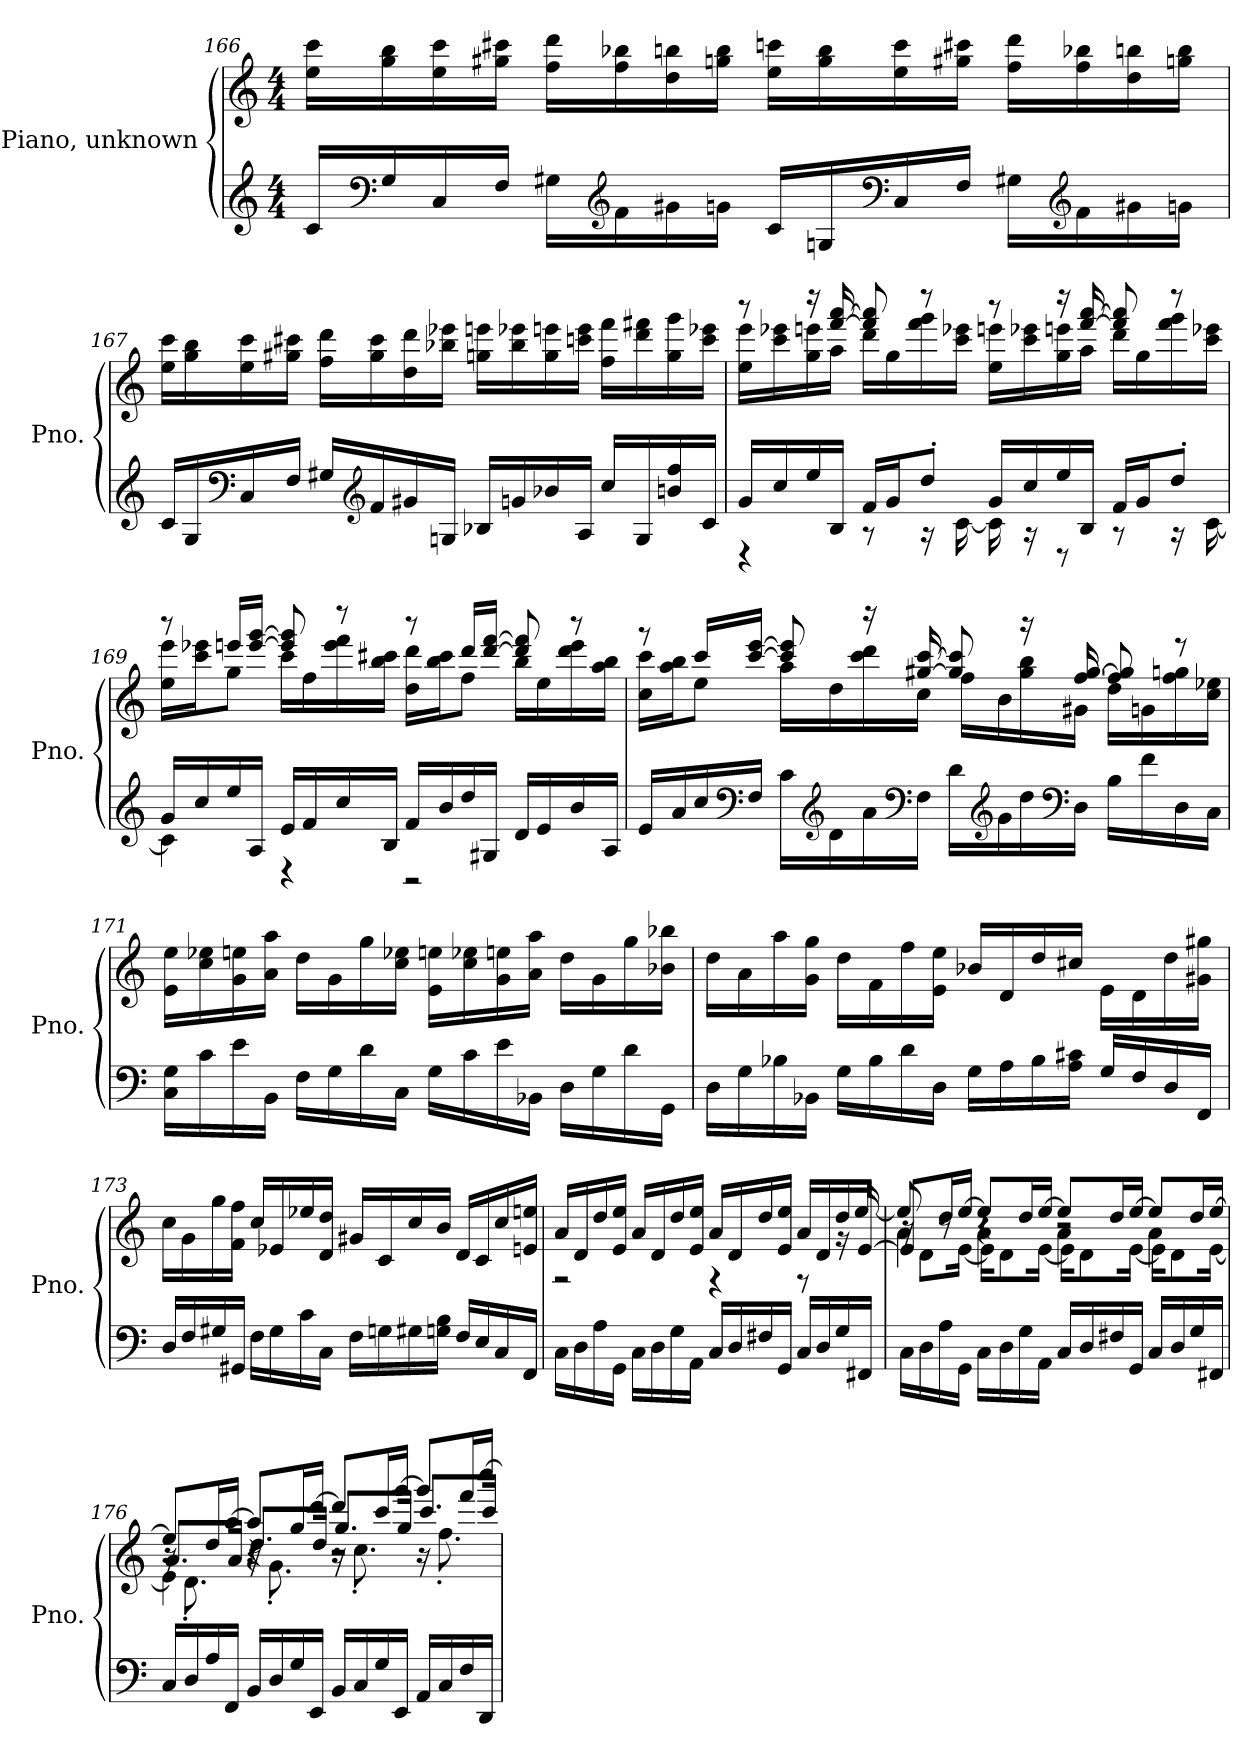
**kern	**kern
*part1	*part1
*staff2	*staff1
*I"Piano, unknown	*
*I'Pno.	*
!!LO:LB:g=z
*clefG2	*clefG2
*k[]	*k[]
*M4/4	*M4/4
=166	=166
16c/LL	16ee\ 16ccc\LL
*clefF4	*
16G/	16gg\ 16bb\
16C/	16ee\ 16ccc\
16F/JJ	16gg#X\ 16ccc#X\JJ
16G#X\LL	16ff\ 16ddd\LL
*clefG2	*
16f\	16ff\ 16bb-X\
16g#X\	16dd\ 16bbn\
16gn\JJ	16ggn\ 16bb\JJ
16c/LL	16ee\ 16cccn\LL
16Gn/	16gg\ 16bb\
*clefF4	*
16C/	16ee\ 16ccc\
16F/JJ	16gg#X\ 16ccc#X\JJ
16G#X\LL	16ff\ 16ddd\LL
*clefG2	*
16f\	16ff\ 16bb-X\
16g#X\	16dd\ 16bbn\
16gn\JJ	16ggn\ 16bb\JJ
!!LO:PB:g=z
=167	=167
16c/LL	16ee\ 16ccc\LL
16G/	16gg\ 16bb\
*clefF4	*
16C/	16ee\ 16ccc\
16F/JJ	16gg#X\ 16ccc#X\JJ
16G#X/LL	16ff\ 16ddd\LL
*clefG2	*
16f/	16gg#\ 16ccc#\
16g#X/	16dd\ 16ddd\
16Gn/JJ	16bb-X\ 16eee-X\JJ
16B-X/LL	16ggn\ 16eeen\LL
16gn/	16bb-\ 16eee-X\
16b-X/	16gg\ 16eeen\
16A/JJ	16cccn\ 16eee\JJ
16cc/LL	16ff\ 16fff\LL
16G/	16ddd\ 16fff#X\
16bn/ 16ff/	16gg\ 16ggg\
16c/JJ	16ccc\ 16eee-X\JJ
!!LO:LB:g=z
=168	=168
*^	*^
16g/LL	4r	8r	16ee\ 16eee\LL
16cc/	.	.	16ccc\ 16eee-X\
16ee/	.	16r	16gg\ 16eeen\
16B/JJ	.	[16fff/ [16aaa/	16aa\JJ
16f/LL	8r	8fff/] 8aaa/]	16ddd\LL
16g/J	.	.	16gg\
8dd'/J	16r	8r	16fff\ 16ggg\
.	[16c\	.	16ccc\ 16eee-X\JJ
16g/LL	16c\]	8r	16ee\ 16eeen\LL
16cc/	16r	.	16ccc\ 16eee-X\
16ee/	8r	16r	16gg\ 16eeen\
16B/JJ	.	[16fff/ [16aaa/	16aa\JJ
16f/LL	8r	8fff/] 8aaa/]	16ddd\LL
16g/J	.	.	16gg\
8dd'/J	16r	8r	16fff\ 16ggg\
.	[16c\	.	16ccc\ 16eee-X\JJ
!!LO:LB:g=z	!!
=169	=169	=169	=169
16g/LL	4c\]	8r	16ee\ 16eee\LL
16cc/	.	.	16ccc\ 16eee-X\J
16ee/	.	16eeen/LL	8gg\J
16A/JJ	.	[16eee/ [16ggg/JJ	.
16e/LL	4r	8eee/] 8ggg/]	16ccc\LL
16f/	.	.	16ff\
16cc/	.	8r	16eee\ 16fff\
16B/JJ	.	.	16bb\ 16ccc#X\JJ
16f/LL	2r	8r	16dd\ 16ddd\LL
16b/	.	.	16bb\ 16ccc#\J
16dd/	.	16ddd/LL	8ff\J
16G#X/JJ	.	[16ddd/ [16fff/JJ	.
16d/LL	.	8ddd/] 8fff/]	16bb\LL
16e/	.	.	16ee\
16b/	.	8r	16ddd\ 16eee\
16A/JJ	.	.	16aa\ 16bb\JJ
*v	*v	*	*
!!LO:LB:g=z	!!
=170	=170	=170
16e/LL	8r	16cc\ 16ccc\LL
16a/	.	16aa\ 16bb\J
16cc/	16ccc/LL	8ee\J
*clefF4	*	*
16F/JJ	[16ccc/ [16eee/JJ	.
16c\LL	8ccc/] 8eee/]	16aa\LL
*clefG2	*	*
16d\	.	16dd\
16a\	16r	16ccc\ 16ddd\
*clefF4	*	*
16F\JJ	[16gg#X/ [16ccc/	16cc\JJ
16d\LL	8gg#/] 8ccc/]	16ff\LL
*clefG2	*	*
16g\	.	16b\
16dd\	16r	16gg#\ 16bb\
*clefF4	*	*
16D\JJ	[16ff/ [16gg#/	16g#X\JJ
16B\LL	8ff/] 8gg#/]	16dd\LL
16f\	.	16gn\
16D\	8r	16ff\ 16ggn\
16C\JJ	.	16cc\ 16ee-X\JJ
*	*v	*v
!!LO:LB:g=z
=171	=171
16C\ 16G\LL	16e\ 16ee\LL
16c\	16cc\ 16ee-X\
16e\	16g\ 16een\
16BB\JJ	16a\ 16aa\JJ
16F\LL	16dd\LL
16G\	16g\
16d\	16gg\
16C\JJ	16cc\ 16ee-X\JJ
16G\LL	16e\ 16een\LL
16c\	16cc\ 16ee-X\
16e\	16g\ 16een\
16BB-X\JJ	16a\ 16aa\JJ
16D\LL	16dd\LL
16G\	16g\
16d\	16gg\
16GG\JJ	16b-X\ 16bb-X\JJ
=172	=172
16D\LL	16dd\LL
16G\	16a\
16B-X\	16aa\
16BB-X\JJ	16g\ 16gg\JJ
16G\LL	16dd\LL
16B-\	16f\
16d\	16ff\
16D\JJ	16e\ 16ee\JJ
16G\LL	16b-X/LL
16A\	16d/
16B-\	16dd/
16A\ 16c#X\JJ	16cc#X/JJ
16G/LL	16e\LL
16F/	16d\
16D/	16dd\
16FF/JJ	16g#X\ 16gg#X\JJ
!!LO:LB:g=z
=173	=173
16D/LL	16cc\LL
16F/	16g\
16G#X/	16gg\
16GG#X/JJ	16f\ 16ff\JJ
16F\LL	16cc/LL
16G#\	16e-X/
16c\	16ee-X/
16C\JJ	16d/ 16dd/JJ
16F\LL	16g#X/LL
16Gn\	16c/
16G#X\	16cc/
16Gn\ 16B\JJ	16b/JJ
16F/LL	16d/LL
16E/	16c/
16C/	16cc/
16FF/JJ	16en/ 16een/JJ
=174	=174
*	*^
16C\LL	16a/LL	2r
16D\	16d/	.
16A\	16dd/	.
16GG\JJ	16e/ 16ee/JJ	.
16C\LL	16a/LL	.
16D\	16d/	.
16G\	16dd/	.
16AA\JJ	16e/ 16ee/JJ	.
16C/LL	16a/LL	4r
16D/	16d/	.
16F#X/	16dd/	.
16GG/JJ	16e/ 16ee/JJ	.
16C/LL	16a/LL	8r
16D/	16d/	.
16G/	16dd/	16r
16FF#X/JJ	[16e/JJ	[16ee/
!!LO:PB:g=z
=175	=175	=175
*	*^	*^
16C\LL	8e/L]	4a\	8ee/]	16r
16D\	.	.	.	8d\L
16A\	16dd/L	.	8r	.
16GG\JJ	[16ee/JJ	.	.	[16e\Jk
16C\LL	8ee/L]	4a\	4r	16e\KL]
16D\	.	.	.	8d\
16G\	16dd/L	.	.	.
16AA\JJ	[16ee/JJ	.	.	[16e\Jk
16C/LL	8ee/L]	4a\	2r	16e\KL]
16D/	.	.	.	8d\
16F#X/	16dd/L	.	.	.
16GG/JJ	[16ee/JJ	.	.	[16e\Jk
16C/LL	8ee/L]	4a\	.	16e\KL]
16D/	.	.	.	8d\
16G/	16dd/L	.	.	.
16FF#X/JJ	[16ee/JJ	.	.	[16e\Jk
=176	=176	=176	=176	=176
16C/LL	8ee/L]	16r	8.a/L	4e\]
16D/	.	8.d'\	.	.
16A/	16dd/L	.	.	.
16FF/JJ	[16aa/JJ	.	16a/Jk	.
16BB/LL	8aa/L]	16r	8.dd/L	4r
16D/	.	8.g'\	.	.
16G/	16gg/L	.	.	.
16EE/JJ	[16ddd/JJ	.	16dd/Jk	.
16BB/LL	8ddd/L]	16r	8.gg/L	2r
16C/	.	8.cc'\	.	.
16G/	16ccc/L	.	.	.
16EE/JJ	[16ggg/JJ	.	16gg/Jk	.
16AA/LL	8ggg/L]	16r	8.ccc/L	.
16C/	.	8.ff'\	.	.
16F/	16fff/L	.	.	.
16DD/JJ	[16cccc/JJ	.	16ccc/Jk	.
*	*v	*v	*v	*v
=	=
*-	*-
